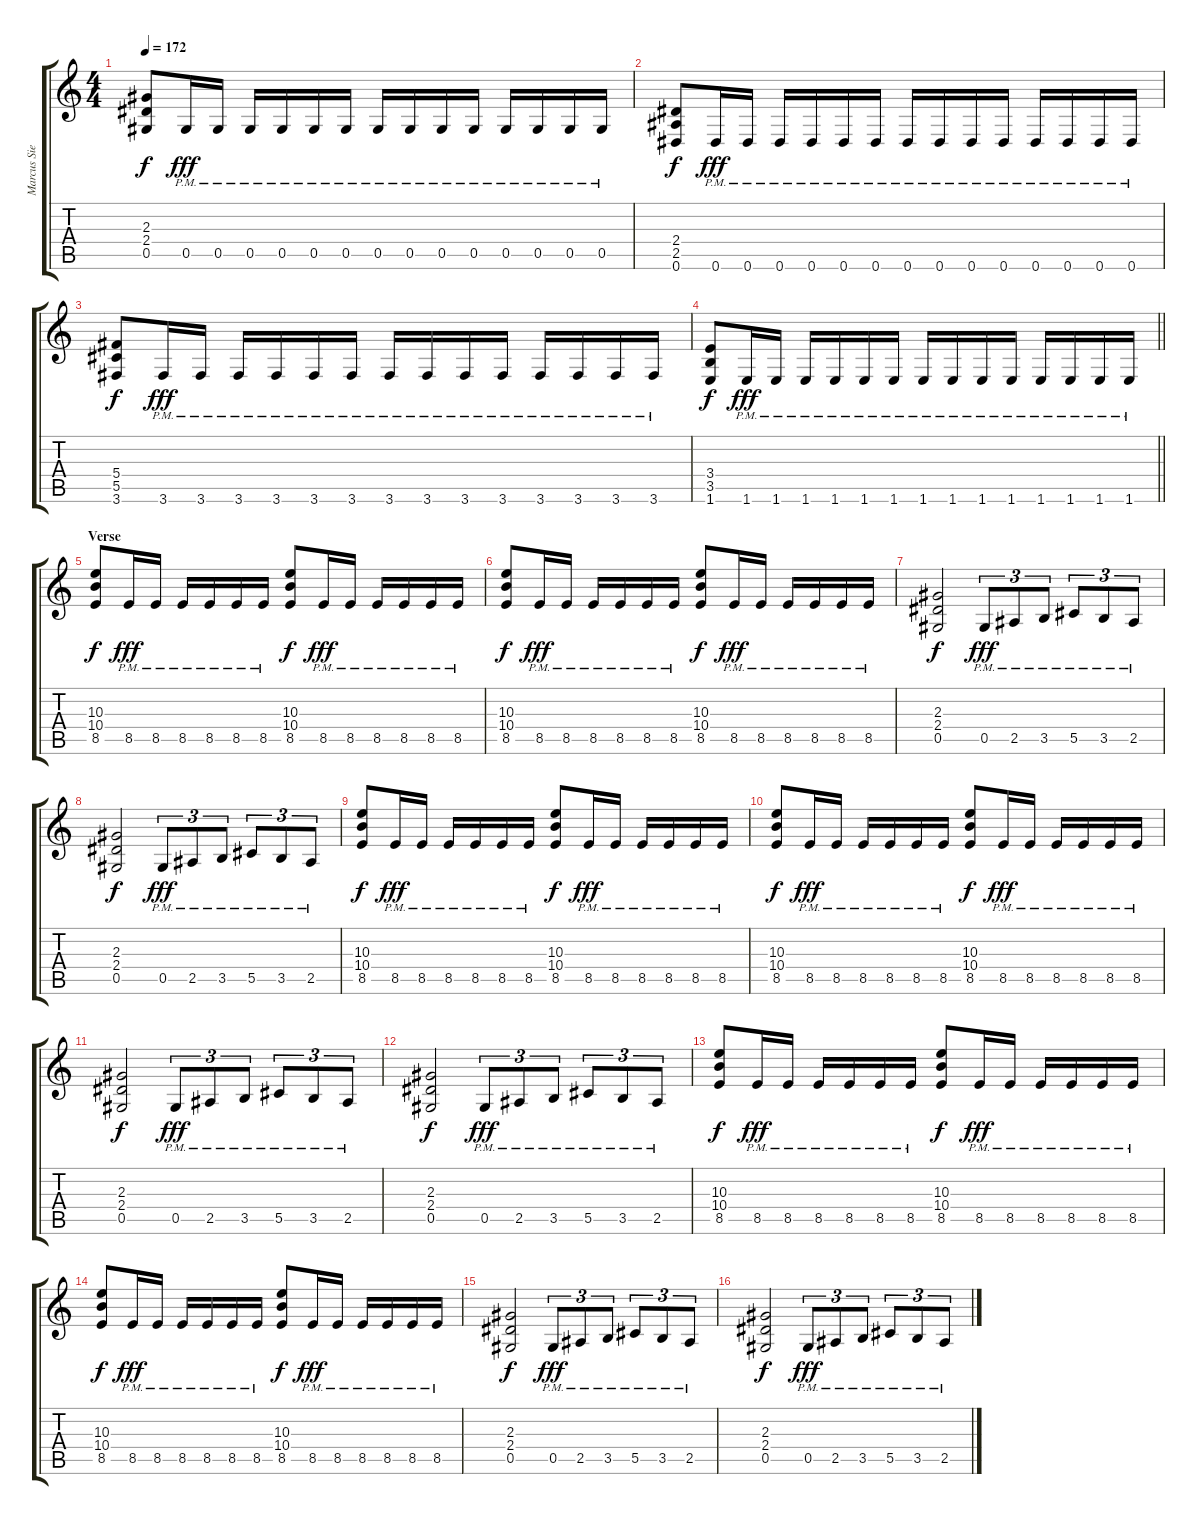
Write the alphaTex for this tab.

\track ("Marcus Siepen" "Marcus Sie") {instrument distortionguitar}
\staff {score tabs}
\tuning (Eb4 Bb3 Gb3 Db3 Ab2 Eb2) {hide}
\ts (4 4)
\tempo 172
\clef g2
\ks c
(2.3 2.4 0.5).8{dy f} 0.5{pm}.16{dy fff} 0.5{pm}.16 0.5{pm}.16 0.5{pm}.16 0.5{pm}.16 0.5{pm}.16 0.5{pm}.16 0.5{pm}.16 0.5{pm}.16 0.5{pm}.16 0.5{pm}.16 0.5{pm}.16 0.5{pm}.16 0.5{pm}.16 |
(2.4 2.5 0.6).8{dy f} 0.6{pm}.16{dy fff} 0.6{pm}.16 0.6{pm}.16 0.6{pm}.16 0.6{pm}.16 0.6{pm}.16 0.6{pm}.16 0.6{pm}.16 0.6{pm}.16 0.6{pm}.16 0.6{pm}.16 0.6{pm}.16 0.6{pm}.16 0.6{pm}.16 |
(5.4 5.5 3.6).8{dy f} 3.6{pm}.16{dy fff} 3.6{pm}.16 3.6{pm}.16 3.6{pm}.16 3.6{pm}.16 3.6{pm}.16 3.6{pm}.16 3.6{pm}.16 3.6{pm}.16 3.6{pm}.16 3.6{pm}.16 3.6{pm}.16 3.6{pm}.16 3.6{pm}.16 |
\barLineRight lightlight
(3.4 3.5 1.6).8{dy f} 1.6{pm}.16{dy fff} 1.6{pm}.16 1.6{pm}.16 1.6{pm}.16 1.6{pm}.16 1.6{pm}.16 1.6{pm}.16 1.6{pm}.16 1.6{pm}.16 1.6{pm}.16 1.6{pm}.16 1.6{pm}.16 1.6{pm}.16 1.6{pm}.16 |
\section ("" "Verse")
(10.3 10.4 8.5).8{dy f} 8.5{pm}.16{dy fff} 8.5{pm}.16 8.5{pm}.16 8.5{pm}.16 8.5{pm}.16 8.5{pm}.16 (10.3 10.4 8.5).8{dy f} 8.5{pm}.16{dy fff} 8.5{pm}.16 8.5{pm}.16 8.5{pm}.16 8.5{pm}.16 8.5{pm}.16 |
(10.3 10.4 8.5).8{dy f} 8.5{pm}.16{dy fff} 8.5{pm}.16 8.5{pm}.16 8.5{pm}.16 8.5{pm}.16 8.5{pm}.16 (10.3 10.4 8.5).8{dy f} 8.5{pm}.16{dy fff} 8.5{pm}.16 8.5{pm}.16 8.5{pm}.16 8.5{pm}.16 8.5{pm}.16 |
(2.3 2.4 0.5).2{dy f} 0.5{pm}.8{tu (3 2) dy fff} 2.5{pm}.8{tu (3 2)} 3.5{pm}.8{tu (3 2)} 5.5{pm}.8{tu (3 2)} 3.5{pm}.8{tu (3 2)} 2.5{pm}.8{tu (3 2)} |
(2.3 2.4 0.5).2{dy f} 0.5{pm}.8{tu (3 2) dy fff} 2.5{pm}.8{tu (3 2)} 3.5{pm}.8{tu (3 2)} 5.5{pm}.8{tu (3 2)} 3.5{pm}.8{tu (3 2)} 2.5{pm}.8{tu (3 2)} |
(10.3 10.4 8.5).8{dy f} 8.5{pm}.16{dy fff} 8.5{pm}.16 8.5{pm}.16 8.5{pm}.16 8.5{pm}.16 8.5{pm}.16 (10.3 10.4 8.5).8{dy f} 8.5{pm}.16{dy fff} 8.5{pm}.16 8.5{pm}.16 8.5{pm}.16 8.5{pm}.16 8.5{pm}.16 |
(10.3 10.4 8.5).8{dy f} 8.5{pm}.16{dy fff} 8.5{pm}.16 8.5{pm}.16 8.5{pm}.16 8.5{pm}.16 8.5{pm}.16 (10.3 10.4 8.5).8{dy f} 8.5{pm}.16{dy fff} 8.5{pm}.16 8.5{pm}.16 8.5{pm}.16 8.5{pm}.16 8.5{pm}.16 |
(2.3 2.4 0.5).2{dy f} 0.5{pm}.8{tu (3 2) dy fff} 2.5{pm}.8{tu (3 2)} 3.5{pm}.8{tu (3 2)} 5.5{pm}.8{tu (3 2)} 3.5{pm}.8{tu (3 2)} 2.5{pm}.8{tu (3 2)} |
(2.3 2.4 0.5).2{dy f} 0.5{pm}.8{tu (3 2) dy fff} 2.5{pm}.8{tu (3 2)} 3.5{pm}.8{tu (3 2)} 5.5{pm}.8{tu (3 2)} 3.5{pm}.8{tu (3 2)} 2.5{pm}.8{tu (3 2)} |
(10.3 10.4 8.5).8{dy f} 8.5{pm}.16{dy fff} 8.5{pm}.16 8.5{pm}.16 8.5{pm}.16 8.5{pm}.16 8.5{pm}.16 (10.3 10.4 8.5).8{dy f} 8.5{pm}.16{dy fff} 8.5{pm}.16 8.5{pm}.16 8.5{pm}.16 8.5{pm}.16 8.5{pm}.16 |
(10.3 10.4 8.5).8{dy f} 8.5{pm}.16{dy fff} 8.5{pm}.16 8.5{pm}.16 8.5{pm}.16 8.5{pm}.16 8.5{pm}.16 (10.3 10.4 8.5).8{dy f} 8.5{pm}.16{dy fff} 8.5{pm}.16 8.5{pm}.16 8.5{pm}.16 8.5{pm}.16 8.5{pm}.16 |
(2.3 2.4 0.5).2{dy f} 0.5{pm}.8{tu (3 2) dy fff} 2.5{pm}.8{tu (3 2)} 3.5{pm}.8{tu (3 2)} 5.5{pm}.8{tu (3 2)} 3.5{pm}.8{tu (3 2)} 2.5{pm}.8{tu (3 2)} |
(2.3 2.4 0.5).2{dy f} 0.5{pm}.8{tu (3 2) dy fff} 2.5{pm}.8{tu (3 2)} 3.5{pm}.8{tu (3 2)} 5.5{pm}.8{tu (3 2)} 3.5{pm}.8{tu (3 2)} 2.5{pm}.8{tu (3 2)}
